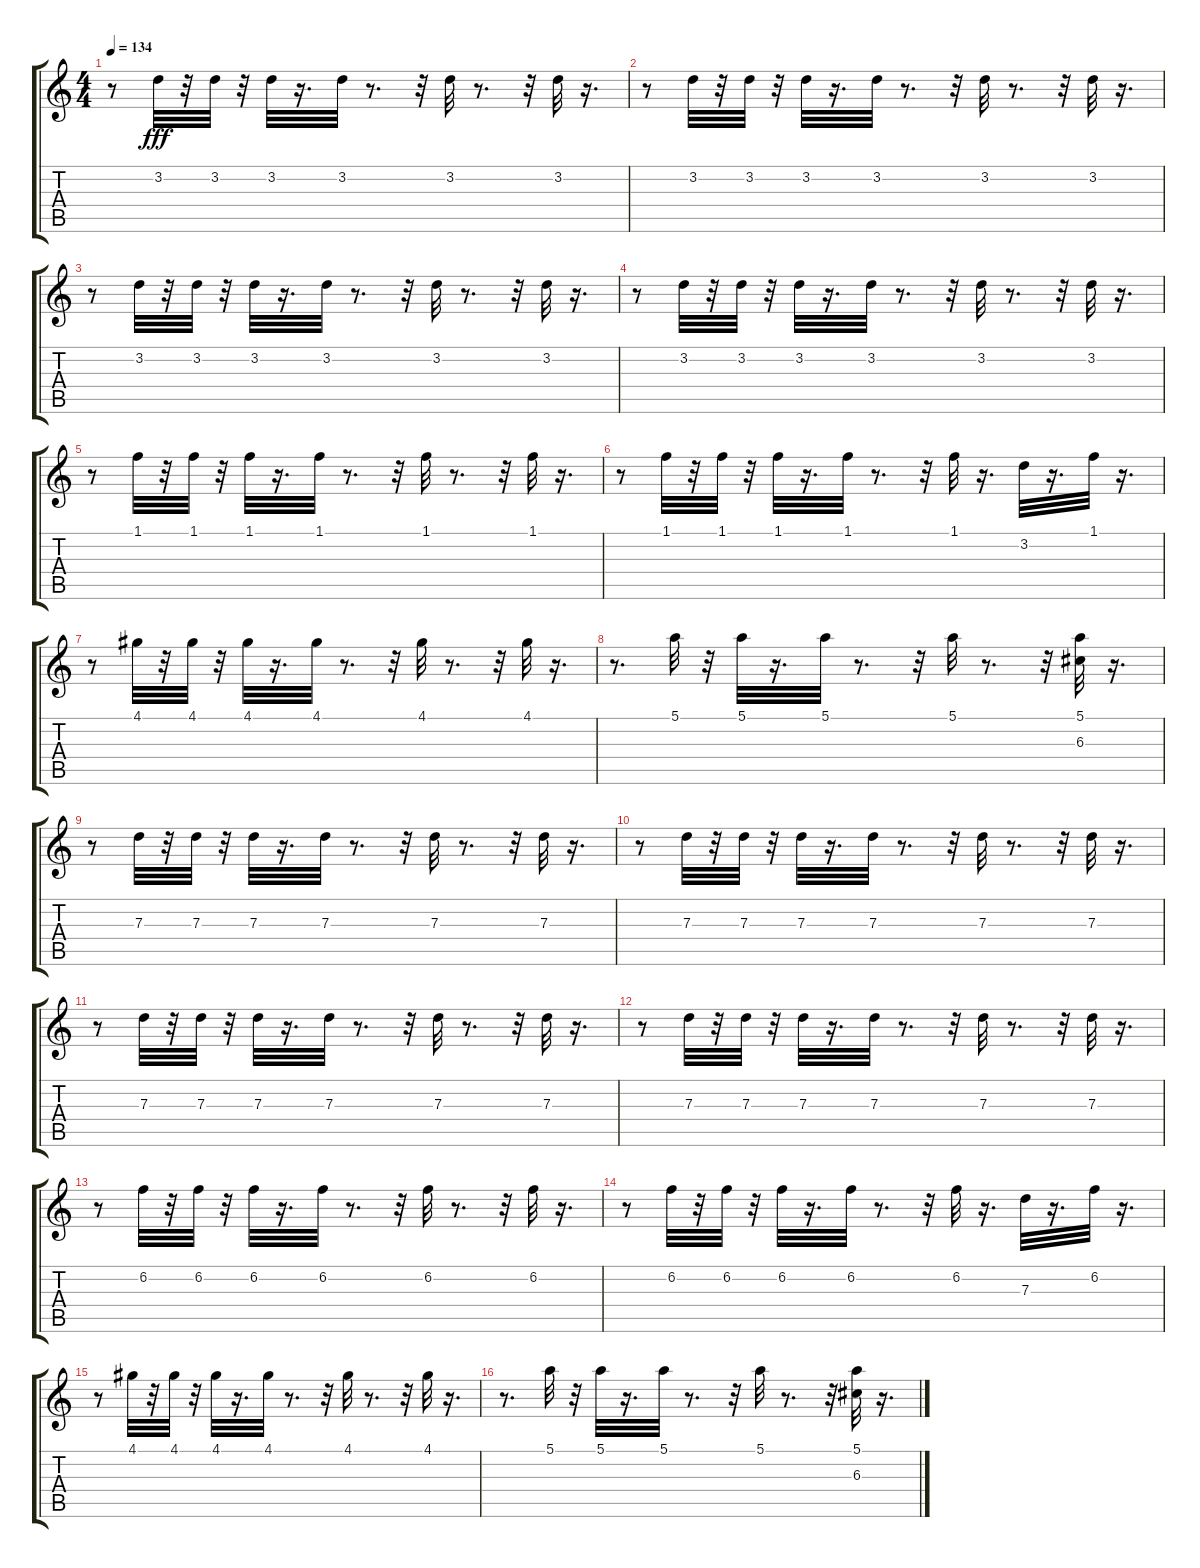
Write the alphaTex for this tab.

\track "" {instrument electricguitarmuted}
\staff {score tabs}
\tuning (E4 B3 G3 D3 A2 E2) {hide}
\ts (4 4)
\tempo 134
\clef g2
\ks c
r.8{dy fff} 3.2.32{volume 10} r.32 3.2.32 r.32 3.2.32 r.16{d} 3.2.32 r.8{d} r.32 3.2.32 r.8{d} r.32 3.2.32 r.16{d} |
r.8 3.2.32 r.32 3.2.32 r.32 3.2.32 r.16{d} 3.2.32 r.8{d} r.32 3.2.32 r.8{d} r.32 3.2.32 r.16{d} |
r.8 3.2.32 r.32 3.2.32 r.32 3.2.32 r.16{d} 3.2.32 r.8{d} r.32 3.2.32 r.8{d} r.32 3.2.32 r.16{d} |
r.8 3.2.32 r.32 3.2.32 r.32 3.2.32 r.16{d} 3.2.32 r.8{d} r.32 3.2.32 r.8{d} r.32 3.2.32 r.16{d} |
r.8 1.1.32 r.32 1.1.32 r.32 1.1.32 r.16{d} 1.1.32 r.8{d} r.32 1.1.32 r.8{d} r.32 1.1.32 r.16{d} |
r.8 1.1.32 r.32 1.1.32 r.32 1.1.32 r.16{d} 1.1.32 r.8{d} r.32 1.1.32 r.16{d} 3.2.32 r.16{d} 1.1.32 r.16{d} |
r.8 4.1.32 r.32 4.1.32 r.32 4.1.32 r.16{d} 4.1.32 r.8{d} r.32 4.1.32 r.8{d} r.32 4.1.32 r.16{d} |
r.8{d} 5.1.32 r.32 5.1.32 r.16{d} 5.1.32 r.8{d} r.32 5.1.32 r.8{d} r.32 (5.1 6.3).32 r.16{d} |
r.8 7.3.32 r.32 7.3.32 r.32 7.3.32 r.16{d} 7.3.32 r.8{d} r.32 7.3.32 r.8{d} r.32 7.3.32 r.16{d} |
r.8 7.3.32 r.32 7.3.32 r.32 7.3.32 r.16{d} 7.3.32 r.8{d} r.32 7.3.32 r.8{d} r.32 7.3.32 r.16{d} |
r.8 7.3.32 r.32 7.3.32 r.32 7.3.32 r.16{d} 7.3.32 r.8{d} r.32 7.3.32 r.8{d} r.32 7.3.32 r.16{d} |
r.8 7.3.32 r.32 7.3.32 r.32 7.3.32 r.16{d} 7.3.32 r.8{d} r.32 7.3.32 r.8{d} r.32 7.3.32 r.16{d} |
r.8 6.2.32 r.32 6.2.32 r.32 6.2.32 r.16{d} 6.2.32 r.8{d} r.32 6.2.32 r.8{d} r.32 6.2.32 r.16{d} |
r.8 6.2.32 r.32 6.2.32 r.32 6.2.32 r.16{d} 6.2.32 r.8{d} r.32 6.2.32 r.16{d} 7.3.32 r.16{d} 6.2.32 r.16{d} |
r.8 4.1.32 r.32 4.1.32 r.32 4.1.32 r.16{d} 4.1.32 r.8{d} r.32 4.1.32 r.8{d} r.32 4.1.32 r.16{d} |
r.8{d} 5.1.32 r.32 5.1.32 r.16{d} 5.1.32 r.8{d} r.32 5.1.32 r.8{d} r.32 (5.1 6.3).32 r.16{d}
